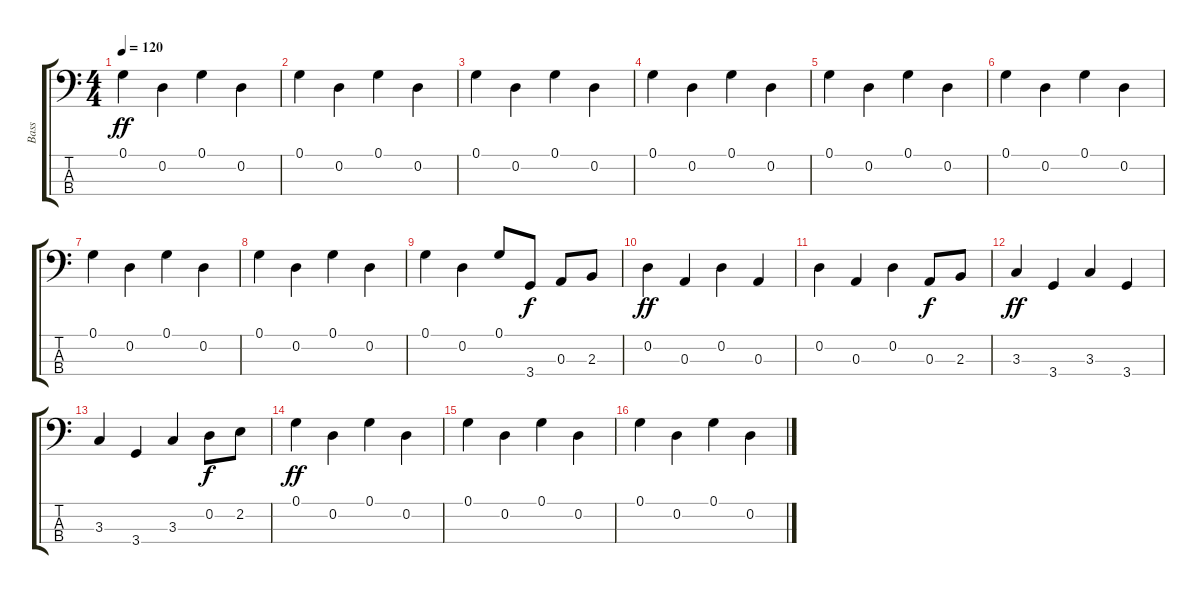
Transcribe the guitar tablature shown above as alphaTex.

\track ("Bass" "Bass") {instrument electricbassfinger}
\staff {score tabs}
\tuning (G2 D2 A1 E1) {hide}
\ts (4 4)
\tempo 120
\clef f4
\ks c
0.1.4{dy ff} 0.2.4 0.1.4 0.2.4 |
0.1.4 0.2.4 0.1.4 0.2.4 |
0.1.4 0.2.4 0.1.4 0.2.4 |
0.1.4 0.2.4 0.1.4 0.2.4 |
0.1.4 0.2.4 0.1.4 0.2.4 |
0.1.4 0.2.4 0.1.4 0.2.4 |
0.1.4 0.2.4 0.1.4 0.2.4 |
0.1.4 0.2.4 0.1.4 0.2.4 |
0.1.4 0.2.4 0.1.8 3.4.8{dy f} 0.3.8 2.3.8 |
0.2.4{dy ff} 0.3.4 0.2.4 0.3.4 |
0.2.4 0.3.4 0.2.4 0.3.8{dy f} 2.3.8 |
3.3.4{dy ff} 3.4.4 3.3.4 3.4.4 |
3.3.4 3.4.4 3.3.4 0.2.8{dy f} 2.2.8 |
0.1.4{dy ff} 0.2.4 0.1.4 0.2.4 |
0.1.4 0.2.4 0.1.4 0.2.4 |
0.1.4 0.2.4 0.1.4 0.2.4
